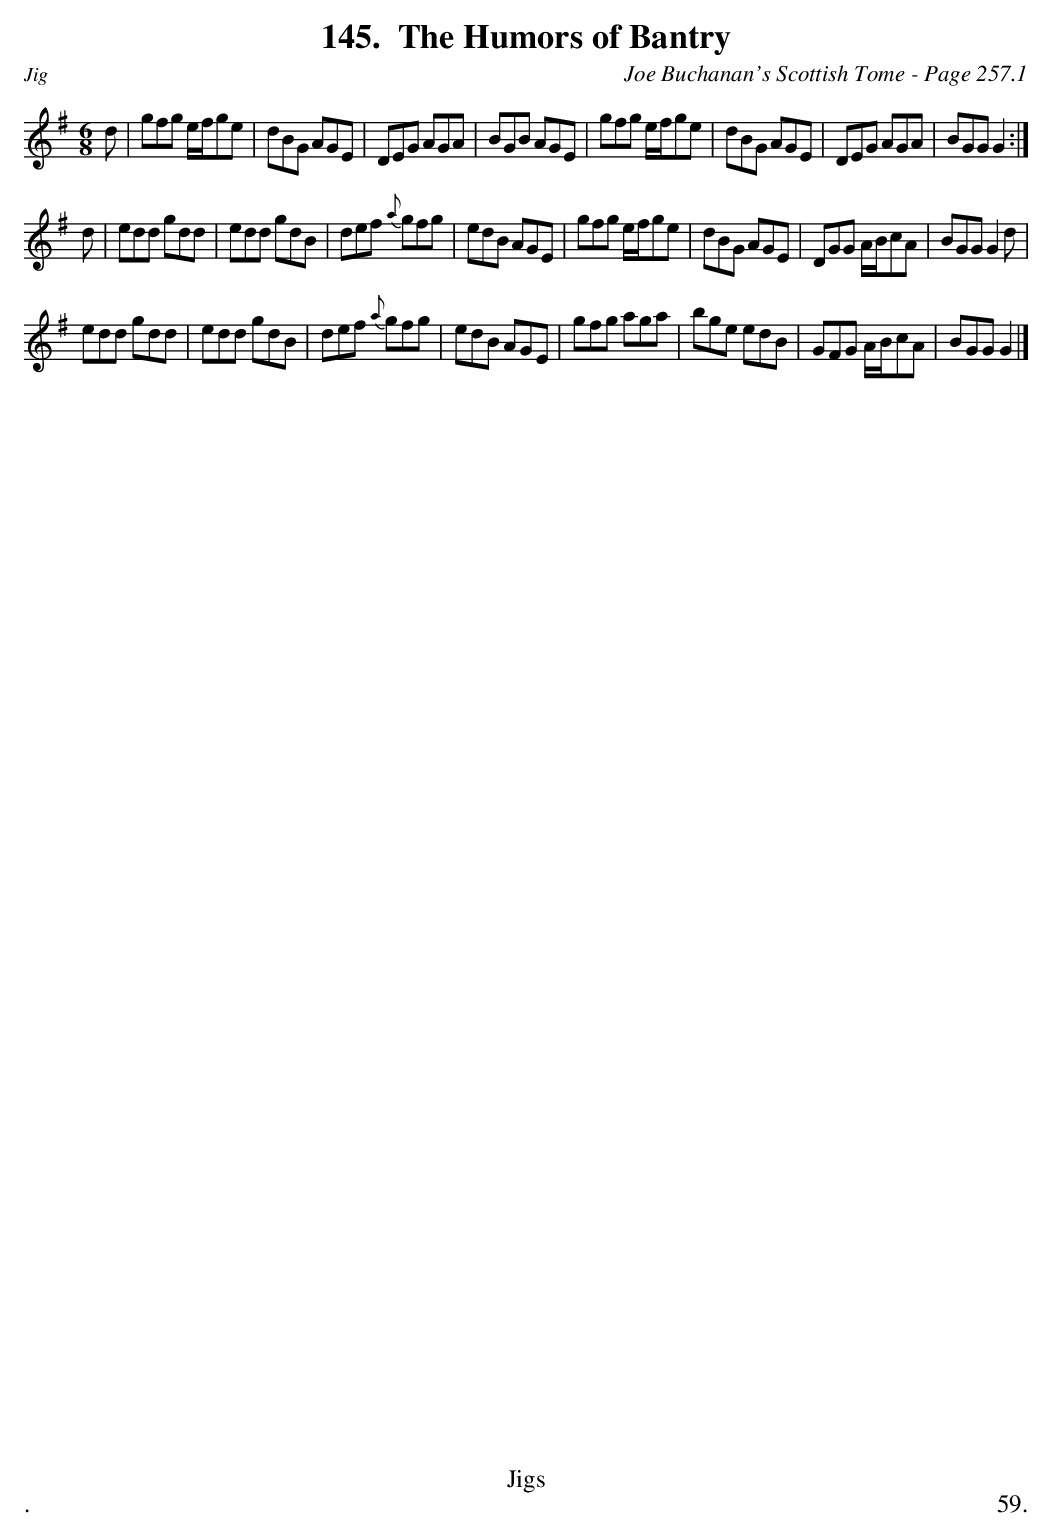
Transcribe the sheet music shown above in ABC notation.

X:1
T:Humors of Bantry, The
C:Joe Buchanan's Scottish Tome - Page 257.1
L:1/8
M:6/8
K:G
d | gfg e/f/ge | dBG AGE | DEG AGA | BGB AGE | gfg e/f/ge | dBG AGE | DEG AGA | BGG G2 :|
d | edd gdd | edd gdB | def {a}gfg | edB AGE | gfg e/f/ge | dBG AGE | DGG A/B/cA | BGG G2 d |
edd gdd | edd gdB | def {a}gfg | edB AGE | gfg aga | bge edB | GFG A/B/cA | BGG G2 |]
